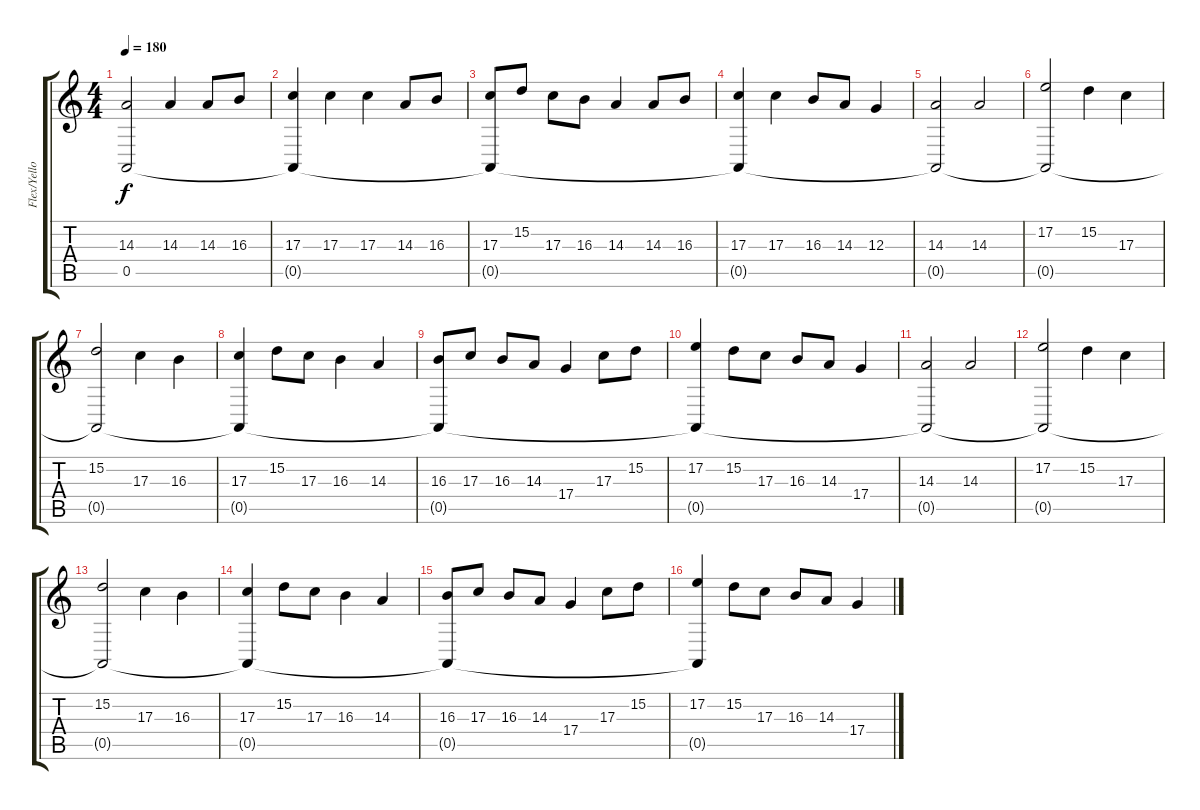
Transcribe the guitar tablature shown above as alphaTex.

\track ("Flex/Yellow/Py" "Flex/Yello") {instrument bagpipe}
\staff {score tabs}
\tuning (E4 B3 G3 D3 A2 E2) {hide}
\ts (4 4)
\tempo 180
\clef g2
\ks c
(14.3 0.5{t}).2{dy f} 14.3.4 14.3.8 16.3.8 |
(17.3 0.5{t}).4 17.3.4 17.3.4 14.3.8 16.3.8 |
(17.3 0.5{t}).8 15.2.8 17.3.8 16.3.8 14.3.4 14.3.8 16.3.8 |
(17.3 0.5{t}).4 17.3.4 16.3.8 14.3.8 12.3.4 |
(14.3 0.5{t}).2 14.3.2 |
(17.2 0.5{t}).2 15.2.4 17.3.4 |
(15.2 0.5{t}).2 17.3.4 16.3.4 |
(17.3 0.5{t}).4 15.2.8 17.3.8 16.3.4 14.3.4 |
(16.3 0.5{t}).8 17.3.8 16.3.8 14.3.8 17.4.4 17.3.8 15.2.8 |
(17.2 0.5{t}).4 15.2.8 17.3.8 16.3.8 14.3.8 17.4.4 |
(14.3 0.5{t}).2 14.3.2 |
(17.2 0.5{t}).2 15.2.4 17.3.4 |
(15.2 0.5{t}).2 17.3.4 16.3.4 |
(17.3 0.5{t}).4 15.2.8 17.3.8 16.3.4 14.3.4 |
(16.3 0.5{t}).8 17.3.8 16.3.8 14.3.8 17.4.4 17.3.8 15.2.8 |
(17.2 0.5{t}).4 15.2.8 17.3.8 16.3.8 14.3.8 17.4.4
